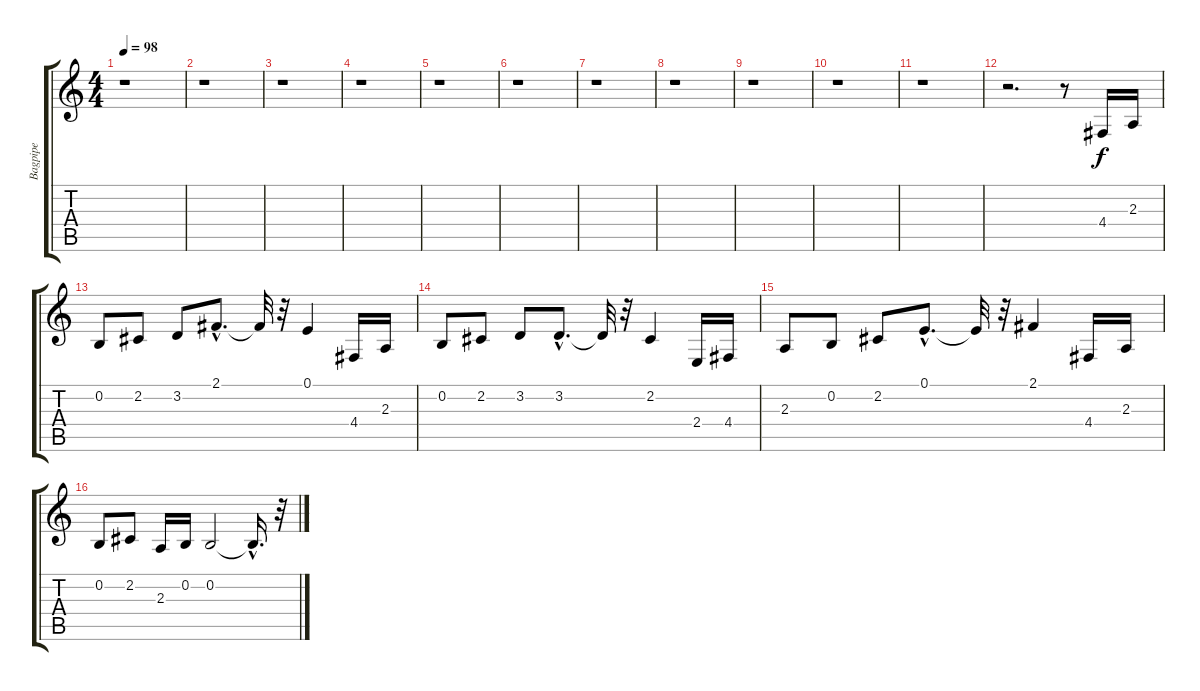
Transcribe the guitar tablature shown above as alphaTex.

\track ("Bagpipe" "Bagpipe") {instrument bagpipe}
\staff {score tabs}
\tuning (E4 B3 G3 D3 A2 E2) {hide}
\ts (4 4)
\tempo 98
\clef g2
\ks c
r.1{dy f} |
r.1 |
r.1 |
r.1 |
r.1 |
r.1 |
r.1 |
r.1 |
r.1 |
r.1 |
r.1 |
r.2{d} r.8 4.4.16 2.3.16 |
0.2.8 2.2.8 3.2.8 2.1{hac}.8{d} 2.1{t}.32 r.32 0.1.4 4.4.16 2.3.16 |
0.2.8 2.2.8 3.2.8 3.2{hac}.8{d} 3.2{t}.32 r.32 2.2.4 2.4.16 4.4.16 |
2.3.8 0.2.8 2.2.8 0.1{hac}.8{d} 0.1{t}.32 r.32 2.1.4 4.4.16 2.3.16 |
0.2.8 2.2.8 2.3.16 0.2.16 0.2.2 0.2{hac t}.16{d} r.32
